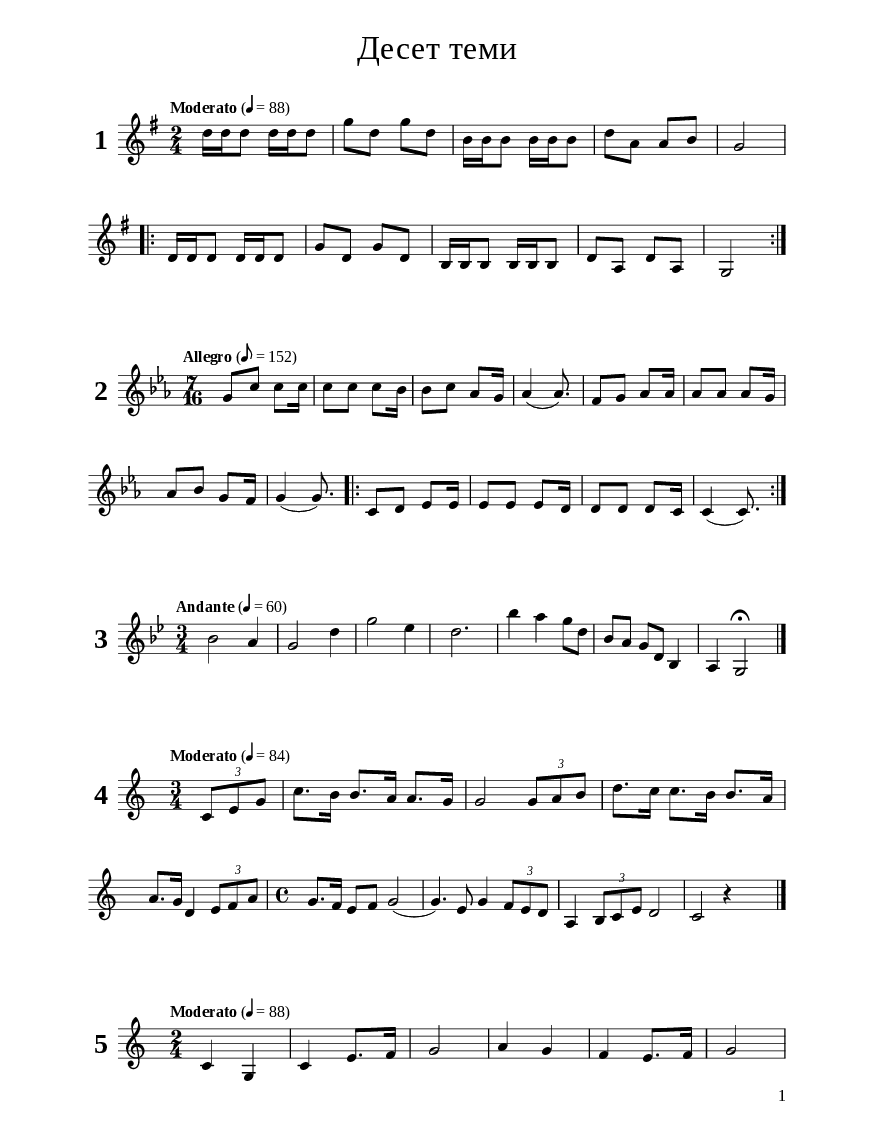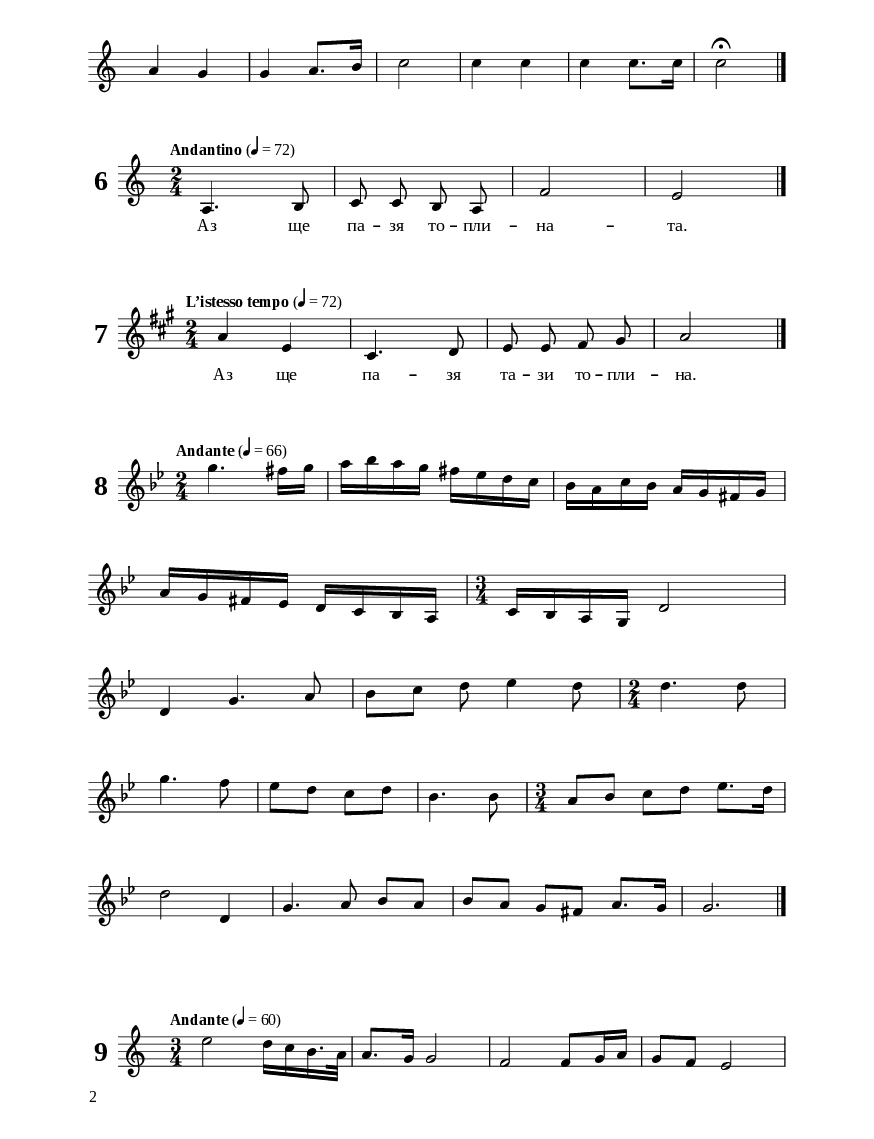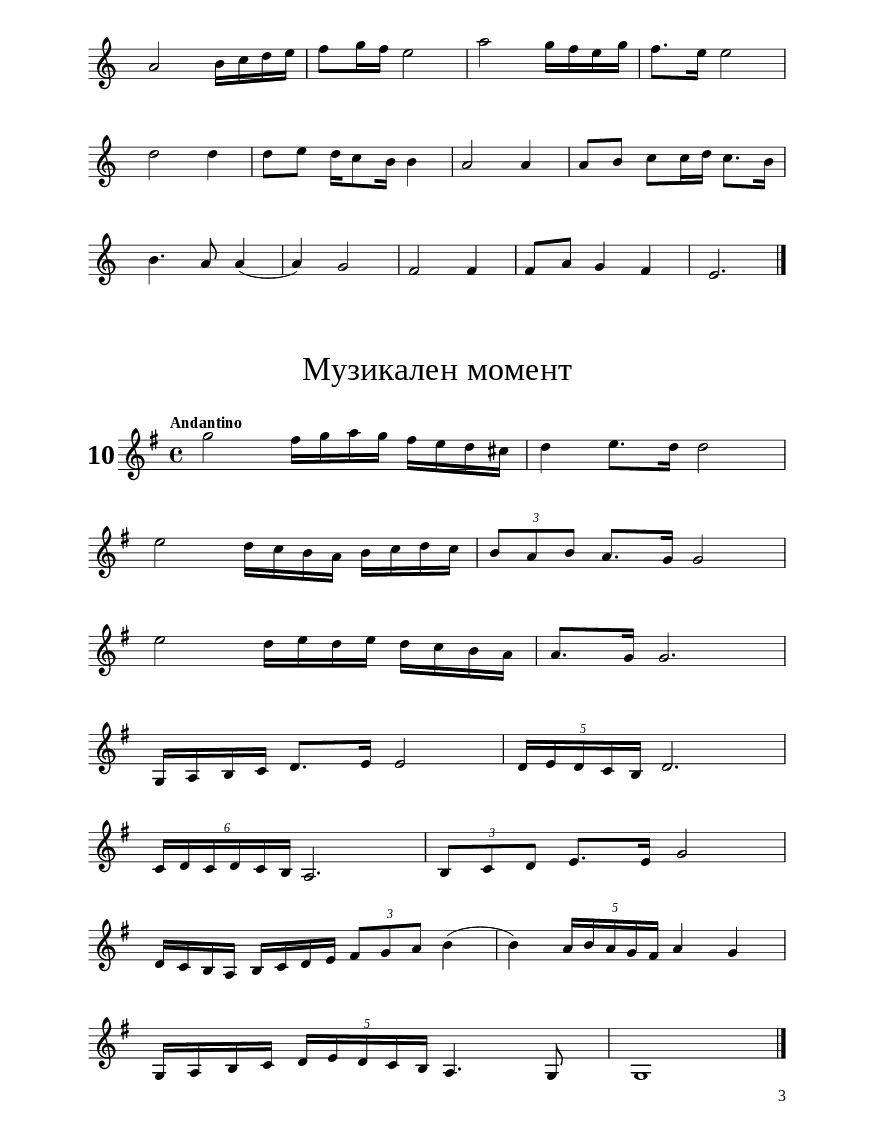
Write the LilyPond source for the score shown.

\version "2.24.2"

% include paper part and global functions
\include "include/globals.ily"
\bookpart {
  \label #'ref182
  \tocItem \markup "Десет теми"
  \paper {
    print-all-headers = ##t
    print-page-number = ##t
    print-first-page-number = ##t

    % put page numbers on the bottom
    oddHeaderMarkup = \markup ""
    evenHeaderMarkup = \markup ""
    oddFooterMarkup = \markup
    \fill-line {
      ""
      \if \should-print-page-number \fromproperty #'page:page-number-string
    }
    evenFooterMarkup = \markup
    \fill-line {
      \if \should-print-page-number \fromproperty #'page:page-number-string
      ""
    }

    left-margin = 1.5\cm
    right-margin = 1.5\cm
    top-margin = 1.6\cm
    bottom-margin = 1.2\cm
    ragged-bottom = ##t % do not spread the staves to fill the whole vertical space

    % change distance between staves
    system-system-spacing =
    #'((basic-distance . 10)
       (minimum-distance . 6)
       (padding . 1)
       (stretchability . 10))

    score-markup-spacing =
    #'((basic-distance . 6)
       (minimum-distance . 6)
       (padding . 1)
       (stretchability . 6))
  }

  \header {
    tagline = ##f
  }
%%%%

  \score {
    %1
        \version "2.24.2"
    \layout {
      indent = 0.5\cm % first line indentation
      ragged-last = ##f % do spread last line to fill the whole space
      \override Staff.BarLine.thick-thickness = #4 %make the end and repeat bars tiner 
      \context {
        \Score
        \omit BarNumber %remove bar numbers
        \override KeySignature.X-offset = #-1.2 %
      } % context

      \context {
        % change staff size
        \Staff
        fontSize = #+0 % affects notes size only
        \override StaffSymbol.staff-space = #(magstep -3)
        \override StaffSymbol.thickness = #0.5
        \override BarLine.hair-thickness = #1
        %\override StaffSymbol.ledger-line-thickness = #'(0 . 0)
      }

      \context {
        % adjust space between staff and lyrics and between the two lyric lines
        \Lyrics
        \override VerticalAxisGroup.nonstaff-relatedstaff-spacing = #'(
            (basic-distance . 4.5)
            (padding . 0.5)
        )
        \override VerticalAxisGroup.nonstaff-nonstaff-spacing = #'((minimum-distance . 2))
        includeGraceNotes = ##t
      }
    } % layout


    \new Voice \absolute {
      \clef treble
      \key g \major
      \time 2/4
      \tempoFunc "Moderato" 4 "88"
      \autoBeamOff
      \set Staff.instrumentName = \markup \bold \fontsize #+5 {"1"}


      d''16 [  d''16  d''8 ]  d''16
      [  d''16  d''8 ] | % 2
      g''8 [  d''8 ]  g''8 [  d''8
      ] | % 3
      b'16 [  b'16  b'8 ]  b'16 [
      b'16  b'8 ] | % 4
      d''8 [  a'8 ]  a'8 [  b'8 ] | % 5
      g'2
      \bar ".|:-|"
      \break

      | % 6
      d'16 [  d'16  d'8 ]  d'16 [
      d'16  d'8 ] | % 7
      g'8 [  d'8 ]  g'8 [  d'8 ] | % 8
      b16 [  b16  b8 ]  b16 [  b16
      b8 ] | % 9
      d'8 [  a8 ]  d'8 [  a8 ] |
      g2
      \bar ":|."
      | % 11
    }

    %    \addlyrics {}

    \header {
      title = \titleFunc "Десет теми" "Deset temi  –  Zehn Themen"
    }

    \midi{}

  } % score

  \markup \empty-two

  \score {
    %2
        \version "2.24.2"
    \layout {
      indent = 0.5\cm % first line indentation
      ragged-last = ##f % do spread last line to fill the whole space
      \override Staff.BarLine.thick-thickness = #4 %make the end and repeat bars tiner 
      \context {
        \Score
        \omit BarNumber %remove bar numbers
        \override KeySignature.X-offset = #-1.2 %
      } % context

      \context {
        % change staff size
        \Staff
        fontSize = #+0 % affects notes size only
        \override StaffSymbol.staff-space = #(magstep -3)
        \override StaffSymbol.thickness = #0.5
        \override BarLine.hair-thickness = #1
        %\override StaffSymbol.ledger-line-thickness = #'(0 . 0)
      }

      \context {
        % adjust space between staff and lyrics and between the two lyric lines
        \Lyrics
        \override VerticalAxisGroup.nonstaff-relatedstaff-spacing = #'(
            (basic-distance . 4.5)
            (padding . 0.5)
        )
        \override VerticalAxisGroup.nonstaff-nonstaff-spacing = #'((minimum-distance . 2))
        includeGraceNotes = ##t
      }
    } % layout


    \new Voice \absolute {
      \clef treble
      \key c \minor
      \time 7/16

      \tempoFunc "Allegro" 8 "152"
      \autoBeamOff
      \set Staff.instrumentName = \markup \bold \fontsize #+5 {"2"}

      g'8 [  c''8 ]  c''8 [  c''16 ] | % 12
      c''8 [  c''8 ]  c''8 [  bes'16
      ] | % 13
      bes'8 [  c''8 ]  as'8 [  g'16 ] | % 14
      as'4 (  as'8. ) | % 15
      f'8 [  g'8 ]  as'8 [  as'16 ] | % 16
      as'8 [  as'8 ]  as'8 [  g'16 ] \break | % 17
      as'8 [  bes'8 ]  g'8 [  f'16 ] | % 18
      g'4 (  g'8. ) \bar ".|:"
      | % 19
      c'8 [  d'8 ]  es'8 [  es'16 ] |

      es'8 [  es'8 ]  es'8 [  d'16 ] | % 21
      d'8 [  d'8 ]  d'8 [  c'16 ] | % 22
      c'4 (  c'8. ) |
      \bar ":|."
    }

    %    \addlyrics {}

    \midi{}

  } % score

  \markup \empty-two

  \score {
    %3
        \version "2.24.2"
    \layout {
      indent = 0.5\cm % first line indentation
      ragged-last = ##f % do spread last line to fill the whole space
      \override Staff.BarLine.thick-thickness = #4 %make the end and repeat bars tiner 
      \context {
        \Score
        \omit BarNumber %remove bar numbers
        \override KeySignature.X-offset = #-1.2 %
      } % context

      \context {
        % change staff size
        \Staff
        fontSize = #+0 % affects notes size only
        \override StaffSymbol.staff-space = #(magstep -3)
        \override StaffSymbol.thickness = #0.5
        \override BarLine.hair-thickness = #1
        %\override StaffSymbol.ledger-line-thickness = #'(0 . 0)
      }

      \context {
        % adjust space between staff and lyrics and between the two lyric lines
        \Lyrics
        \override VerticalAxisGroup.nonstaff-relatedstaff-spacing = #'(
            (basic-distance . 4.5)
            (padding . 0.5)
        )
        \override VerticalAxisGroup.nonstaff-nonstaff-spacing = #'((minimum-distance . 2))
        includeGraceNotes = ##t
      }
    } % layout


    \new Voice \absolute {
      \clef treble
      \key g \minor
      \time 3/4
      \tempoFunc "Andante" 4 "60"
      \autoBeamOff
      \set Staff.instrumentName = \markup \bold \fontsize #+5 {"3"}

      bes'2  a'4 | % 24
      g'2  d''4 | % 25
      g''2  es''4 | % 26
      d''2. | % 27
      bes''4  a''4  g''8 [  d''8 ] | % 28
      bes'8 [  a'8 ]  g'8 [  d'8 ]
      bes4 | % 29
      a4  g2 ^\fermata \bar "|."
      |
    }

    %    \addlyrics {}

    \midi{}

  } % score

  \markup \empty-two

  \score {
    %4
        \version "2.24.2"
    \layout {
      indent = 0.5\cm % first line indentation
      ragged-last = ##f % do spread last line to fill the whole space
      \override Staff.BarLine.thick-thickness = #4 %make the end and repeat bars tiner 
      \context {
        \Score
        \omit BarNumber %remove bar numbers
        \override KeySignature.X-offset = #-1.2 %
      } % context

      \context {
        % change staff size
        \Staff
        fontSize = #+0 % affects notes size only
        \override StaffSymbol.staff-space = #(magstep -3)
        \override StaffSymbol.thickness = #0.5
        \override BarLine.hair-thickness = #1
        %\override StaffSymbol.ledger-line-thickness = #'(0 . 0)
      }

      \context {
        % adjust space between staff and lyrics and between the two lyric lines
        \Lyrics
        \override VerticalAxisGroup.nonstaff-relatedstaff-spacing = #'(
            (basic-distance . 4.5)
            (padding . 0.5)
        )
        \override VerticalAxisGroup.nonstaff-nonstaff-spacing = #'((minimum-distance . 2))
        includeGraceNotes = ##t
      }
    } % layout


    \new Voice \absolute {
      \set Staff.instrumentName = \markup \bold \fontsize #+5 {"4"}
      \key c \major
      \time 3/4
      \tempoFunc "Moderato" 4 "84"
      \once \omit TupletBracket
      \partial 4
      \times 2/3  {
        c'8 [  e'8  g'8 ]
      } | % 31
      c''8. [  b'16 ]  b'8. [  a'16 ]
      a'8. [  g'16 ] | % 32
      g'2 \once \omit TupletBracket
      \times 2/3  {
        g'8 [  a'8  b'8 ]
      }
      | % 33
      d''8. [  c''16 ]  c''8. [  b'16
      ]  b'8. [  a'16 ] \break | % 34
      a'8. [  g'16 ]  d'4 \once \omit TupletBracket
      \times 2/3  {
        e'8 [  f'8  a'8 ]
      }
      | % 35
      \time 4/4  | % 35
      g'8. [  f'16 ]  e'8 [  f'8 ]  g'2
      ( | % 36
      g'4. )  e'8  g'4 \once \omit TupletBracket
      \times 2/3  {
        f'8 [  e'8  d'8 ]
      }
      | % 37
      a4 \once \omit TupletBracket
      \times 2/3  {
        b8 [  c'8  e'8 ]
      }
      d'2 | % 38
      c'2 r4 s4 \bar "|."
      | % 39
    }

    %    \addlyrics {}

    \midi{}

  } % score

  \markup \empty-two

  \score {
    %5
        \version "2.24.2"
    \layout {
      indent = 0.5\cm % first line indentation
      ragged-last = ##f % do spread last line to fill the whole space
      \override Staff.BarLine.thick-thickness = #4 %make the end and repeat bars tiner 
      \context {
        \Score
        \omit BarNumber %remove bar numbers
        \override KeySignature.X-offset = #-1.2 %
      } % context

      \context {
        % change staff size
        \Staff
        fontSize = #+0 % affects notes size only
        \override StaffSymbol.staff-space = #(magstep -3)
        \override StaffSymbol.thickness = #0.5
        \override BarLine.hair-thickness = #1
        %\override StaffSymbol.ledger-line-thickness = #'(0 . 0)
      }

      \context {
        % adjust space between staff and lyrics and between the two lyric lines
        \Lyrics
        \override VerticalAxisGroup.nonstaff-relatedstaff-spacing = #'(
            (basic-distance . 4.5)
            (padding . 0.5)
        )
        \override VerticalAxisGroup.nonstaff-nonstaff-spacing = #'((minimum-distance . 2))
        includeGraceNotes = ##t
      }
    } % layout


    \new Voice \absolute {
      \set Staff.instrumentName = \markup \bold \fontsize #+5 {"5"}
      \key c \major
      \time 2/4
      \tempoFunc "Moderato" 4 "88"
      \autoBeamOff
      c'4  g4 |
      c'4  e'8. [  f'16 ] | % 41
      g'2 | % 42
      a'4  g'4 | % 43
      f'4  e'8. [  f'16 ] | % 44
      g'2 \break | % 45
      a'4  g'4 | % 46
      g'4  a'8. [  b'16 ] | % 47
      c''2 | % 48
      c''4  c''4 | % 49
      c''4  c''8. [  c''16 ] |
      c''2\fermata \bar "|."

    }

    %    \addlyrics {}

    \midi{}

  } % score



  \score {
    %6
        \version "2.24.2"
    \layout {
      indent = 0.5\cm % first line indentation
      ragged-last = ##f % do spread last line to fill the whole space
      \override Staff.BarLine.thick-thickness = #4 %make the end and repeat bars tiner 
      \context {
        \Score
        \omit BarNumber %remove bar numbers
        \override KeySignature.X-offset = #-1.2 %
      } % context

      \context {
        % change staff size
        \Staff
        fontSize = #+0 % affects notes size only
        \override StaffSymbol.staff-space = #(magstep -3)
        \override StaffSymbol.thickness = #0.5
        \override BarLine.hair-thickness = #1
        %\override StaffSymbol.ledger-line-thickness = #'(0 . 0)
      }

      \context {
        % adjust space between staff and lyrics and between the two lyric lines
        \Lyrics
        \override VerticalAxisGroup.nonstaff-relatedstaff-spacing = #'(
            (basic-distance . 4.5)
            (padding . 0.5)
        )
        \override VerticalAxisGroup.nonstaff-nonstaff-spacing = #'((minimum-distance . 2))
        includeGraceNotes = ##t
      }
    } % layout


    \new Voice \absolute {
      \set Staff.instrumentName = \markup \bold \fontsize #+5 {"6"}
      \key a \minor
      \time 2/4
      \tempoFunc "Andantino" 4 "72"
      \autoBeamOff
      a4. b8|
      c'8  c'8  b8  a8
      f'2 | % 54
      e'2 \bar "|."
      \break | % 55
    }

    \addlyrics {
      Аз ще па -- зя то -- пли -- на -- та.
    }

    \midi{}

  } % score

  \markup \empty-two

  \score {
    %7
        \version "2.24.2"
    \layout {
      indent = 0.5\cm % first line indentation
      ragged-last = ##f % do spread last line to fill the whole space
      \override Staff.BarLine.thick-thickness = #4 %make the end and repeat bars tiner 
      \context {
        \Score
        \omit BarNumber %remove bar numbers
        \override KeySignature.X-offset = #-1.2 %
      } % context

      \context {
        % change staff size
        \Staff
        fontSize = #+0 % affects notes size only
        \override StaffSymbol.staff-space = #(magstep -3)
        \override StaffSymbol.thickness = #0.5
        \override BarLine.hair-thickness = #1
        %\override StaffSymbol.ledger-line-thickness = #'(0 . 0)
      }

      \context {
        % adjust space between staff and lyrics and between the two lyric lines
        \Lyrics
        \override VerticalAxisGroup.nonstaff-relatedstaff-spacing = #'(
            (basic-distance . 4.5)
            (padding . 0.5)
        )
        \override VerticalAxisGroup.nonstaff-nonstaff-spacing = #'((minimum-distance . 2))
        includeGraceNotes = ##t
      }
    } % layout


    \new Voice \absolute {
      \set Staff.instrumentName = \markup \bold \fontsize #+5 {"7"}
      \key a \major
      \time 2/4
      \tempoFunc "L’istesso tempo" 4 "72"
      \autoBeamOff
      a'4  e'4 | % 56
      cis'4.  d'8
      e'8   e'8   fis'8  gis'8 | % 58
      a'2 \bar "|."
      \break | % 59
    }

    \addlyrics {
      Аз ще па -- зя та -- зи то -- пли -- на.
    }

    \midi{}

  } % score

  \markup \empty-two

  \score {
    %8
        \version "2.24.2"
    \layout {
      indent = 0.5\cm % first line indentation
      ragged-last = ##f % do spread last line to fill the whole space
      \override Staff.BarLine.thick-thickness = #4 %make the end and repeat bars tiner 
      \context {
        \Score
        \omit BarNumber %remove bar numbers
        \override KeySignature.X-offset = #-1.2 %
      } % context

      \context {
        % change staff size
        \Staff
        fontSize = #+0 % affects notes size only
        \override StaffSymbol.staff-space = #(magstep -3)
        \override StaffSymbol.thickness = #0.5
        \override BarLine.hair-thickness = #1
        %\override StaffSymbol.ledger-line-thickness = #'(0 . 0)
      }

      \context {
        % adjust space between staff and lyrics and between the two lyric lines
        \Lyrics
        \override VerticalAxisGroup.nonstaff-relatedstaff-spacing = #'(
            (basic-distance . 4.5)
            (padding . 0.5)
        )
        \override VerticalAxisGroup.nonstaff-nonstaff-spacing = #'((minimum-distance . 2))
        includeGraceNotes = ##t
      }
    } % layout


    \new Voice \absolute {
      \set Staff.instrumentName = \markup \bold \fontsize #+5 {"8"}
      \key g \minor
      \time 2/4
      \tempoFunc "Andante" 4 "66"
      \autoBeamOff
      g''4.fis''16 [g''16 ] |
      a''16 [bes''16a''16g''16
      ]fis''16 [es''16d''16c''16
      ] | % 61
      bes'16 [a'16c''16bes'16 ]
      a'16 [  g'16  fis'16  g'16 ] \break | % 62
      a'16 [  g'16  fis'16  es'16 ]
      d'16 [  c'16  bes16  a16 ] | % 63
      \time 3/4  | % 63
      c'16 [  bes16  a16  g16 ]  d'2
      \break | % 64
      d'4  g'4.  a'8 | % 65
      bes'8 [c''8 ]d''8es''4
      d''8 | % 66
      \time 2/4  | % 66
      d''4.d''8 \break | % 67
      g''4.f''8 | % 68
      es''8 [d''8 ]c''8 [d''8 ]
      | % 69
      bes'4.bes'8 |
      \time 3/4  |
      a'8 [  bes'8 ]c''8 [d''8 ]
      es''8. [d''16 ] \break | % 71
      d''2  d'4 | % 72
      g'4.  a'8  bes'8 [  a'8 ] | % 73
      bes'8 [  a'8 ]  g'8 [  fis'8 ]
      a'8. [  g'16 ] | % 74
      g'2. \bar "|."
      \break | % 75
    }
    \midi{}
  } % score

  \markup \empty-two

  \score {
    %9
        \version "2.24.2"
    \layout {
      indent = 0.5\cm % first line indentation
      ragged-last = ##f % do spread last line to fill the whole space
      \override Staff.BarLine.thick-thickness = #4 %make the end and repeat bars tiner 
      \context {
        \Score
        \omit BarNumber %remove bar numbers
        \override KeySignature.X-offset = #-1.2 %
      } % context

      \context {
        % change staff size
        \Staff
        fontSize = #+0 % affects notes size only
        \override StaffSymbol.staff-space = #(magstep -3)
        \override StaffSymbol.thickness = #0.5
        \override BarLine.hair-thickness = #1
        %\override StaffSymbol.ledger-line-thickness = #'(0 . 0)
      }

      \context {
        % adjust space between staff and lyrics and between the two lyric lines
        \Lyrics
        \override VerticalAxisGroup.nonstaff-relatedstaff-spacing = #'(
            (basic-distance . 4.5)
            (padding . 0.5)
        )
        \override VerticalAxisGroup.nonstaff-nonstaff-spacing = #'((minimum-distance . 2))
        includeGraceNotes = ##t
      }
    } % layout


    \new Voice \absolute {
      \set Staff.instrumentName = \markup \bold \fontsize #+5 {"9"}
      \key a \minor
      \time 3/4
      \tempoFunc "Andante" 4 "60"
      e''2d''16 [c''16b'16.
      a'32 ] | % 76
      a'8. [  g'16 ]  g'2 | % 77
      f'2  f'8 [  g'16  a'16 ] | % 78
      g'8 [  f'8 ]  e'2 \break | % 79
      a'2b'16 [c''16d''16
      e''16 ] |
      f''8 [g''16f''16 ]e''2 | % 81
      a''2g''16 [f''16e''16
      g''16 ] | % 82
      f''8. [e''16 ]e''2| \break % 83
      d''2d''4 | % 84
      d''8 [e''8 ]d''16 [c''8
      b'16 ]b'4 | % 85
      a'2  a'4 | % 86
      a'8 [  b'8 ]c''8 [c''16
      d''16 ]c''8. [b'16 ] \break | % 87
      b'4.  a'8  a'4 ( | % 88
      a'4 )  g'2 | % 89
      f'2  f'4 |
      f'8 [  a'8 ]  g'4  f'4 | % 91
      e'2. \bar "|."
      \break | % 92
    }
    \midi{}
  } % score

  \markup \empty-two

  \score {
    %10
        \version "2.24.2"
    \layout {
      indent = 0.5\cm % first line indentation
      ragged-last = ##f % do spread last line to fill the whole space
      \override Staff.BarLine.thick-thickness = #4 %make the end and repeat bars tiner 
      \context {
        \Score
        \omit BarNumber %remove bar numbers
        \override KeySignature.X-offset = #-1.2 %
      } % context

      \context {
        % change staff size
        \Staff
        fontSize = #+0 % affects notes size only
        \override StaffSymbol.staff-space = #(magstep -3)
        \override StaffSymbol.thickness = #0.5
        \override BarLine.hair-thickness = #1
        %\override StaffSymbol.ledger-line-thickness = #'(0 . 0)
      }

      \context {
        % adjust space between staff and lyrics and between the two lyric lines
        \Lyrics
        \override VerticalAxisGroup.nonstaff-relatedstaff-spacing = #'(
            (basic-distance . 4.5)
            (padding . 0.5)
        )
        \override VerticalAxisGroup.nonstaff-nonstaff-spacing = #'((minimum-distance . 2))
        includeGraceNotes = ##t
      }
    } % layout


    \new Voice \absolute {
      \set Staff.instrumentName = \markup \bold \fontsize #+5 {"10"}
      \key g \major
      \time 4/4
      \tempo "Andantino"
      g''2 fis''16 [g''16 a''16 g''16 ] fis''16 [e''16 d''16cis''16 ]  |
      d''4e''8. [d''16 ] d''2
      \break | % 94
      e''2 d''16 [c''16 b'16
      a'16 ] b'16 [c''16 d''16
      c''16 ] | % 95
      \once \omit TupletBracket
      \times 2/3  {
        b'8 [  a'8  b'8 ]
      }
      a'8. [  g'16 ]  g'2 \break | % 96
      e''2 d''16 [e''16 d''16
      e''16 ] d''16 [c''16 b'16
      a'16 ] | % 97
      a'8. [  g'16 ]  g'2. \break | % 98
      g16 [  a16  b16  c'16 ]  d'8. [
      e'16 ]  e'2 | % 99
      \once \omit TupletBracket
      \times 4/5  {
        d'16 [  e'16  d'16  c'16  b16
        ]
      }
      d'2. \break |
      \once \omit TupletBracket
      \times 4/6  {
        c'16 [  d'16  c'16  d'16  c'16
        b16 ]
      }
      a2. | % 101
      \once \omit TupletBracket
      \times 2/3  {
        b8 [  c'8  d'8 ]
      }
      e'8. [  e'16 ]  g'2 \break | % 102
      d'16 [  c'16  b16  a16 ]  b16 [
      c'16  d'16  e'16 ] \once \omit TupletBracket
      \times 2/3  {
        fis'8 [  g'8  a'8 ]
      }
      b'4 ( | % 103
      b'4 ) \once \omit TupletBracket
      \times 4/5  {
        a'16 [  b'16  a'16  g'16
        fis'16 ]
      }
      a'4  g'4 \break | % 104
      g16 [  a16  b16  c'16 ] \once \omit
      TupletBracket
      \times 4/5  {
        d'16 [  e'16  d'16  c'16  b16
        ]
      }
      a4.  g8 | % 105
      g1 \bar "|."
    }
    \midi{}

    \header {
      title = \titleFunc "Музикален момент" "Muzikalen moment  – Musikalischer Moment"
    }

  } % score


} % bookpart

% Più mosso
%
